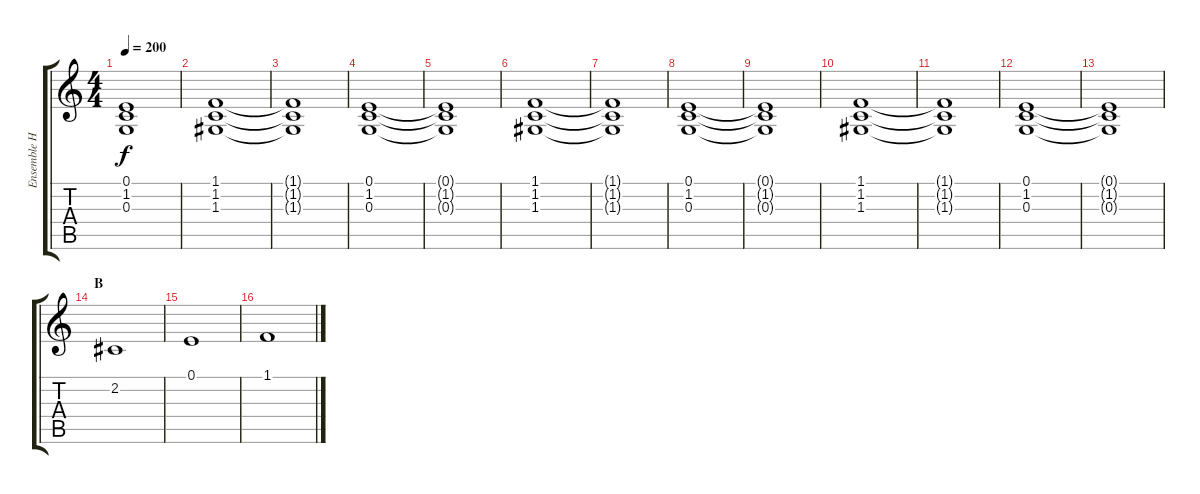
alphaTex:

\track ("Ensemble Hi" "Ensemble H") {instrument stringensemble1}
\staff {score tabs}
\tuning (E4 B3 G3 D3 A2 E2) {hide}
\ts (4 4)
\tempo 200
\clef g2
\ks c
(0.1{t} 1.2{t} 0.3{t}).1{dy f} |
(1.1 1.2 1.3).1 |
(1.1{t} 1.2{t} 1.3{t}).1 |
(0.1 1.2 0.3).1 |
(0.1{t} 1.2{t} 0.3{t}).1 |
(1.1 1.2 1.3).1 |
(1.1{t} 1.2{t} 1.3{t}).1 |
(0.1 1.2 0.3).1 |
(0.1{t} 1.2{t} 0.3{t}).1 |
(1.1 1.2 1.3).1 |
(1.1{t} 1.2{t} 1.3{t}).1 |
(0.1 1.2 0.3).1 |
(0.1{t} 1.2{t} 0.3{t}).1 |
\section ("" "B")
2.2.1 |
0.1.1 |
1.1.1
